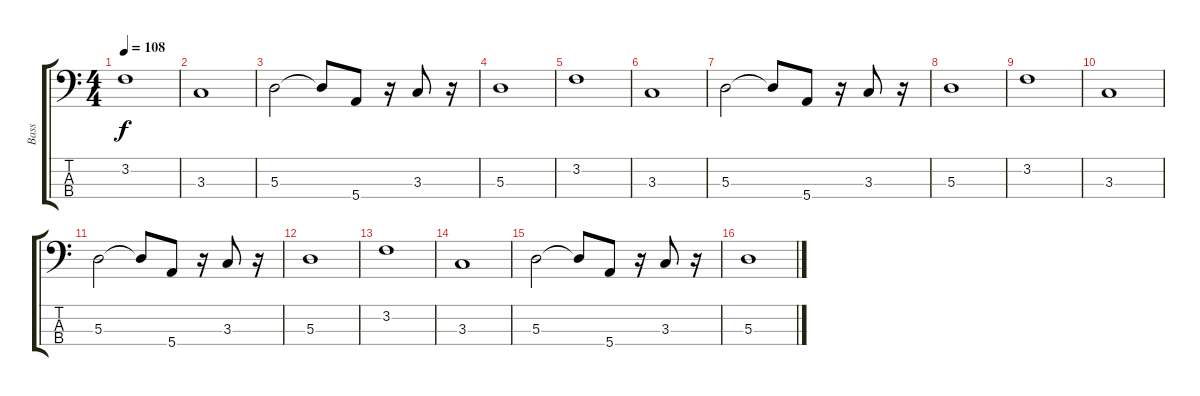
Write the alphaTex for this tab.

\track ("Bass" "Bass") {instrument electricbassfinger}
\staff {score tabs}
\tuning (G2 D2 A1 E1) {hide}
\ts (4 4)
\tempo 108
\clef f4
\ks c
3.2.1{dy f} |
3.3.1 |
5.3.2 5.3{t}.8 5.4.8 r.16 3.3.8 r.16 |
5.3.1{volume 5} |
3.2.1 |
3.3.1 |
5.3.2 5.3{t}.8 5.4.8 r.16 3.3.8 r.16 |
5.3.1{volume 5} |
3.2.1 |
3.3.1 |
5.3.2 5.3{t}.8 5.4.8 r.16 3.3.8 r.16 |
5.3.1{volume 5} |
3.2.1 |
3.3.1 |
5.3.2 5.3{t}.8 5.4.8 r.16 3.3.8 r.16 |
5.3.1{volume 5}
